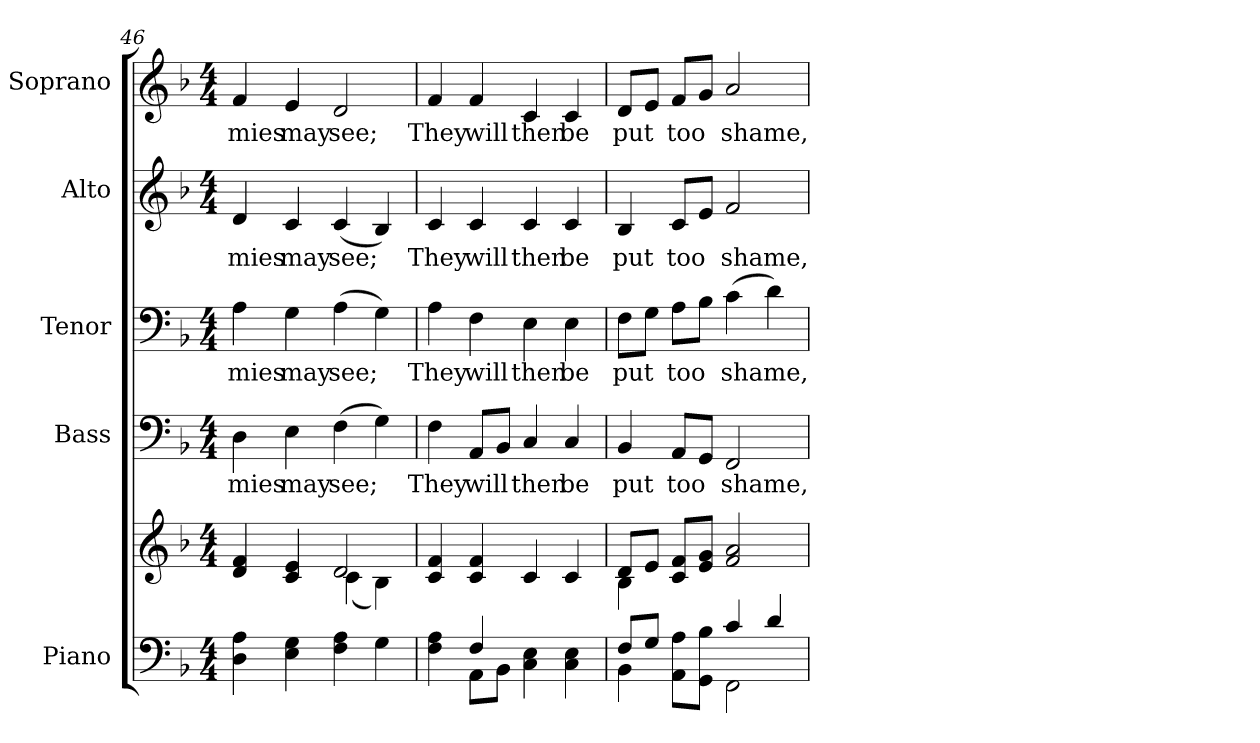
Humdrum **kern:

**kern	**kern	**kern	**text	**kern	**text	**kern	**text	**kern	**text
*part5	*part5	*part4	*part4	*part3	*part3	*part2	*part2	*part1	*part1
*staff6	*staff5	*staff4	*staff4	*staff3	*staff3	*staff2	*staff2	*staff1	*staff1
*I"Piano	*	*I"Bass	*	*I"Tenor	*	*I"Alto	*	*I"Soprano	*
*I'Pno.	*	*I'B.	*	*I'T.	*	*I'A.	*	*I'S.	*
*clefF4	*clefG2	*clefF4	*	*clefF4	*	*clefG2	*	*clefG2	*
*k[b-]	*k[b-]	*k[b-]	*	*k[b-]	*	*k[b-]	*	*k[b-]	*
*F:	*F:	*F:	*	*F:	*	*F:	*	*F:	*
*M4/4	*M4/4	*M4/4	*	*M4/4	*	*M4/4	*	*M4/4	*
=46	=46	=46	=46	=46	=46	=46	=46	=46	=46
*	*^	*	*	*	*	*	*	*	*
!	!	!	!	!LO:LY:b:color=#000000	!	!	!	!	!	!
!	!	!	!	!	!	!LO:LY:b:color=#000000	!	!	!	!
!	!	!	!	!	!	!	!	!LO:LY:b:color=#000000	!	!
!	!	!	!	!	!	!	!	!	!	!LO:LY:b:color=#000000
4Di\ 4Ai	4di/ 4fi	2ryy	4Di\	-mies	4Ai\	-mies	4di/	-mies	4fi/	-mies
!	!	!	!	!LO:LY:b:color=#000000	!	!	!	!	!	!
!	!	!	!	!	!	!LO:LY:b:color=#000000	!	!	!	!
!	!	!	!	!	!	!	!	!LO:LY:b:color=#000000	!	!
!	!	!	!	!	!	!	!	!	!	!LO:LY:b:color=#000000
4Ei\ 4Gi	4ci/ 4ei	.	4Ei\	may	4Gi\	may	4ci/	may	4ei/	may
!	!	!	!	!LO:LY:b:color=#000000	!	!	!	!	!	!
!	!	!	!	!	!	!LO:LY:b:color=#000000	!	!	!	!
!	!	!	!	!	!	!	!	!LO:LY:b:color=#000000	!	!
!	!	!	!	!	!	!	!	!	!	!LO:LY:b:color=#000000
4Fi\ 4Ai	2di/	(4ci\	(4Fi\	see;	(4Ai\	see;	(4ci/	see;	2di/	see;
4Gi\	.	4B-i\)	4Gi\)	.	4Gi\)	.	4B-i/)	.	.	.
*	*v	*v	*	*	*	*	*	*	*	*
=47	=47	=47	=47	=47	=47	=47	=47	=47	=47
*^	*	*	*	*	*	*	*	*	*
*	*	*^	*	*	*	*	*	*	*	*
!	!	!	!	!	!LO:LY:b:color=#000000	!	!	!	!	!	!
*	*	*v	*v	*	*	*	*	*	*	*	*
*	*	*^	*	*	*	*	*	*	*	*
!	!	!	!	!	!	!	!LO:LY:b:color=#000000	!	!	!	!
*	*	*v	*v	*	*	*	*	*	*	*	*
*	*	*^	*	*	*	*	*	*	*	*
!	!	!	!	!	!	!	!	!	!LO:LY:b:color=#000000	!	!
*	*	*v	*v	*	*	*	*	*	*	*	*
*	*	*^	*	*	*	*	*	*	*	*
!	!	!	!	!	!	!	!	!	!	!	!LO:LY:b:color=#000000
*	*	*v	*v	*	*	*	*	*	*	*	*
4Fi\ 4Ai	4ryy	4ci/ 4fi	4Fi\	They	4Ai\	They	4ci/	They	4fi/	They
!	!	!	!	!LO:LY:b:color=#000000	!	!	!	!	!	!
!	!	!	!	!	!	!LO:LY:b:color=#000000	!	!	!	!
!	!	!	!	!	!	!	!	!LO:LY:b:color=#000000	!	!
!	!	!	!	!	!	!	!	!	!	!LO:LY:b:color=#000000
4Fi/	8AAi\L	4ci/ 4fi	8AAi/L	will	4Fi\	will	4ci/	will	4fi/	will
.	8BB-i\J	.	8BB-i/J	.	.	.	.	.	.	.
!	!	!	!	!LO:LY:b:color=#000000	!	!	!	!	!	!
!	!	!	!	!	!	!LO:LY:b:color=#000000	!	!	!	!
!	!	!	!	!	!	!	!	!LO:LY:b:color=#000000	!	!
!	!	!	!	!	!	!	!	!	!	!LO:LY:b:color=#000000
4Ci\ 4Ei	2ryy	4ci/	4Ci/	then	4Ei\	then	4ci/	then	4ci/	then
!	!	!	!	!LO:LY:b:color=#000000	!	!	!	!	!	!
!	!	!	!	!	!	!LO:LY:b:color=#000000	!	!	!	!
!	!	!	!	!	!	!	!	!LO:LY:b:color=#000000	!	!
!	!	!	!	!	!	!	!	!	!	!LO:LY:b:color=#000000
4Ci\ 4Ei	.	4ci/	4Ci/	be	4Ei\	be	4ci/	be	4ci/	be
=48	=48	=48	=48	=48	=48	=48	=48	=48	=48	=48
*	*	*^	*	*	*	*	*	*	*	*
!	!	!	!	!	!LO:LY:b:color=#000000	!	!	!	!	!	!
!	!	!	!	!	!	!	!LO:LY:b:color=#000000	!	!	!	!
!	!	!	!	!	!	!	!	!	!LO:LY:b:color=#000000	!	!
!	!	!	!	!	!	!	!	!	!	!	!LO:LY:b:color=#000000
8Fi/L	4BB-i\	8di/L	4B-i\	4BB-i/	put	8Fi\L	put	4B-i/	put	8di/L	put
8Gi/J	.	8ei/J	.	.	.	8Gi\J	.	.	.	8ei/J	.
!	!	!	!	!	!LO:LY:b:color=#000000	!	!	!	!	!	!
!	!	!	!	!	!	!	!LO:LY:b:color=#000000	!	!	!	!
!	!	!	!	!	!	!	!	!	!LO:LY:b:color=#000000	!	!
!	!	!	!	!	!	!	!	!	!	!	!LO:LY:b:color=#000000
8AAi\ 8AiL	4ryy	8ci/ 8fiL	4ryy	8AAi/L	too	8Ai\L	too	8ci/L	too	8fi/L	too
8GGi\ 8B-iJ	.	8ei/ 8giJ	.	8GGi/J	.	8B-i\J	.	8ei/J	.	8gi/J	.
!	!	!	!	!	!LO:LY:b:color=#000000	!	!	!	!	!	!
!	!	!	!	!	!	!	!LO:LY:b:color=#000000	!	!	!	!
!	!	!	!	!	!	!	!	!	!LO:LY:b:color=#000000	!	!
!	!	!	!	!	!	!	!	!	!	!	!LO:LY:b:color=#000000
4ci/	2FFi\	2fi/ 2ai	2ryy	2FFi/	shame,	(4ci\	shame,	2fi/	shame,	2ai/	shame,
4di/	.	.	.	.	.	4di\)	.	.	.	.	.
*v	*v	*	*	*	*	*	*	*	*	*	*
*	*v	*v	*	*	*	*	*	*	*	*
=	=	=	=	=	=	=	=	=	=
*-	*-	*-	*-	*-	*-	*-	*-	*-	*-
